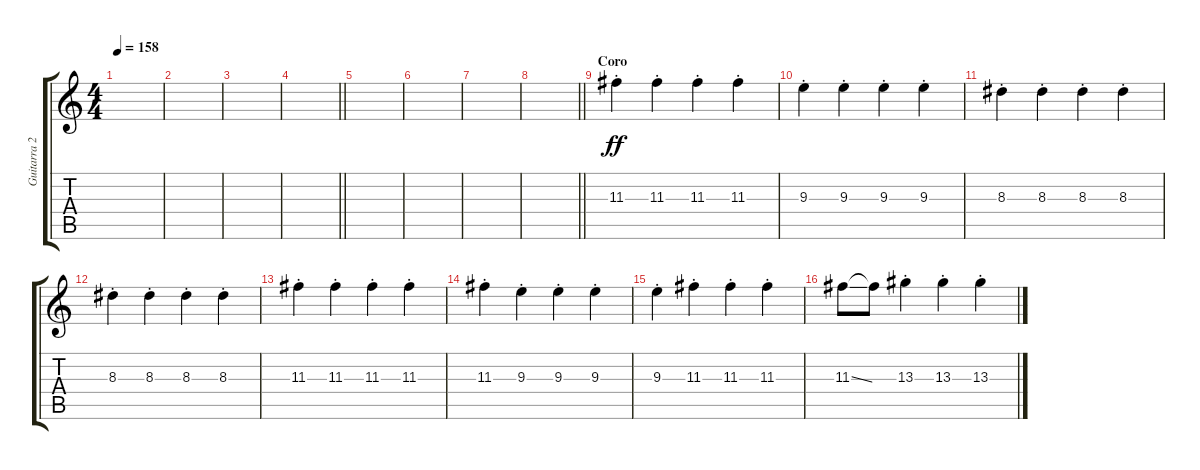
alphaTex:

\track ("Guitarra 2" "Guitarra 2") {instrument overdrivenguitar}
\staff {score tabs}
\tuning (E4 B3 G3 D3 A2 E2) {hide}
\ts (4 4)
\tempo 158
\clef g2
\ks c
|
|
|
\barLineRight lightlight
|
|
|
|
\barLineRight lightlight
|
\section ("" "Coro")
11.3{st}.4{dy ff} 11.3{st}.4 11.3{st}.4 11.3{st}.4 |
9.3{st}.4 9.3{st}.4 9.3{st}.4 9.3{st}.4 |
8.3{st}.4 8.3{st}.4 8.3{st}.4 8.3{st}.4 |
8.3{st}.4 8.3{st}.4 8.3{st}.4 8.3{st}.4 |
11.3{st}.4 11.3{st}.4 11.3{st}.4 11.3{st}.4 |
11.3{st}.4 9.3{st}.4 9.3{st}.4 9.3{st}.4 |
9.3{st}.4 11.3{st}.4 11.3{st}.4 11.3{st}.4 |
11.3{ss}.8 11.3{t}.8 13.3{st}.4 13.3{st}.4 13.3{st}.4
